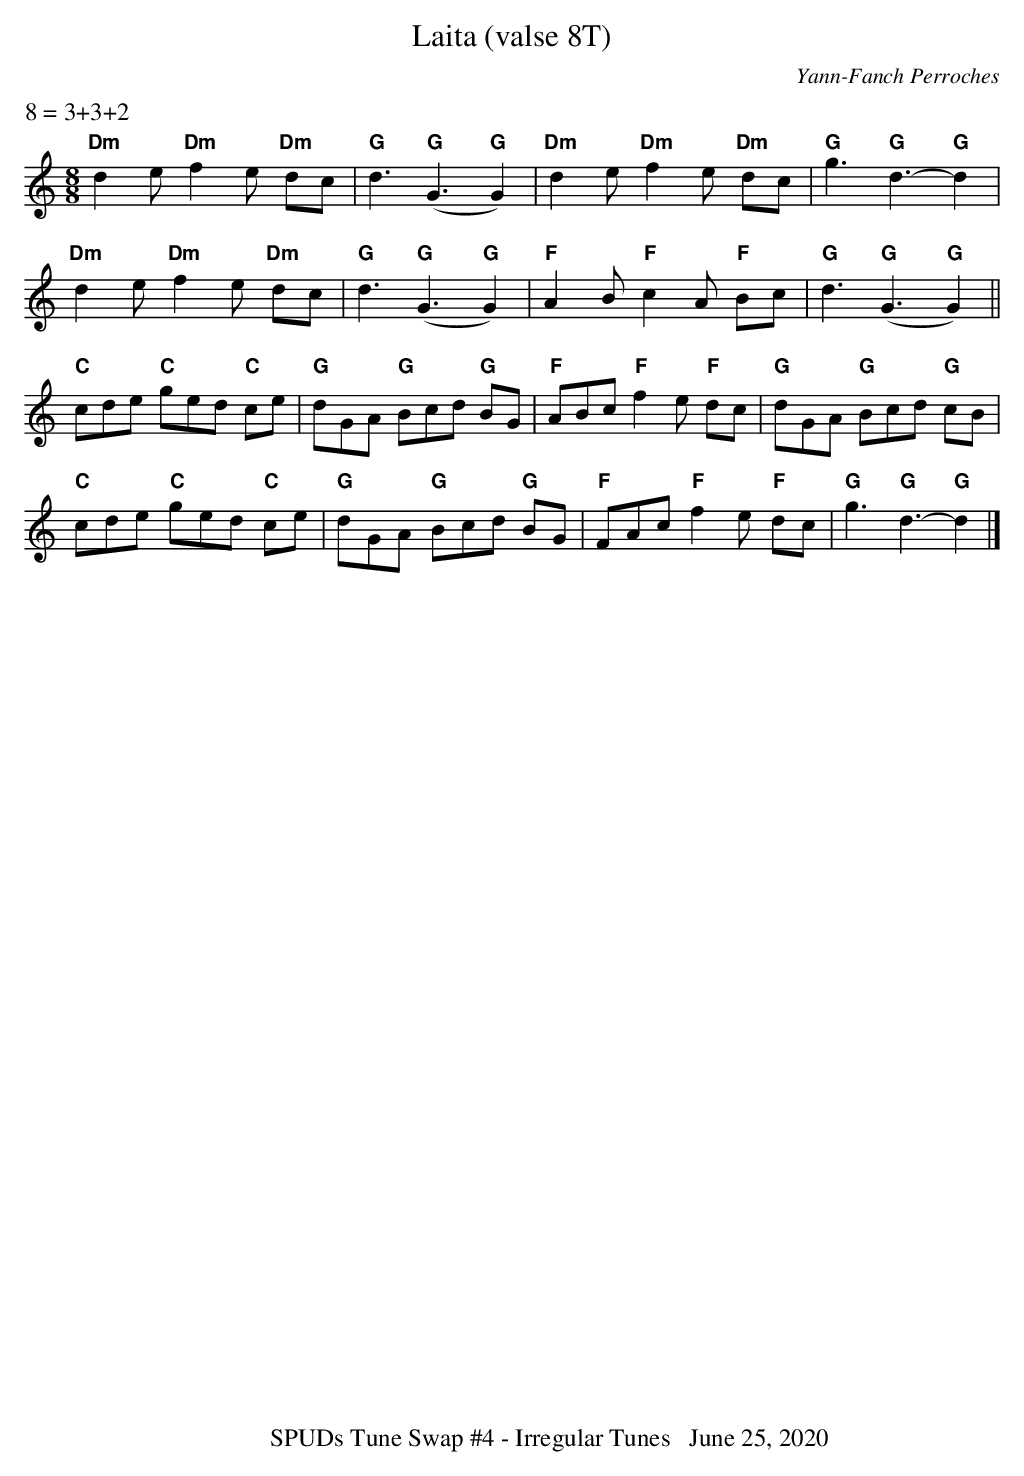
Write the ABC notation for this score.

X:1
T: Laita (valse 8T)
C: Yann-Fanch Perroches
Q: 1/8=180%guesswork!
M: 8/8
L: 1/8
K: C
%%text 8 = 3+3+2
"Dm"d2e "Dm"f2e "Dm"dc | "G"d3 ("G"G3"G"G2) | \
"Dm"d2e "Dm"f2e "Dm"dc | "G"g3 "G"d3-"G"d2 |
"Dm"d2e "Dm"f2e "Dm"dc | "G"d3 ("G"G3"G"G2) | \
"F"A2B "F"c2A "F"Bc | "G"d3 ("G"G3"G"G2) ||
"C"cde "C"ged "C"ce | "G"dGA "G"Bcd "G"BG | \
"F"ABc "F"f2e "F"dc | "G"dGA "G"Bcd "G"cB |
"C"cde "C"ged "C"ce | "G"dGA "G"Bcd "G"BG | \
"F"FAc "F"f2e "F"dc | "G"g3 "G"d3- "G"d2 |]
